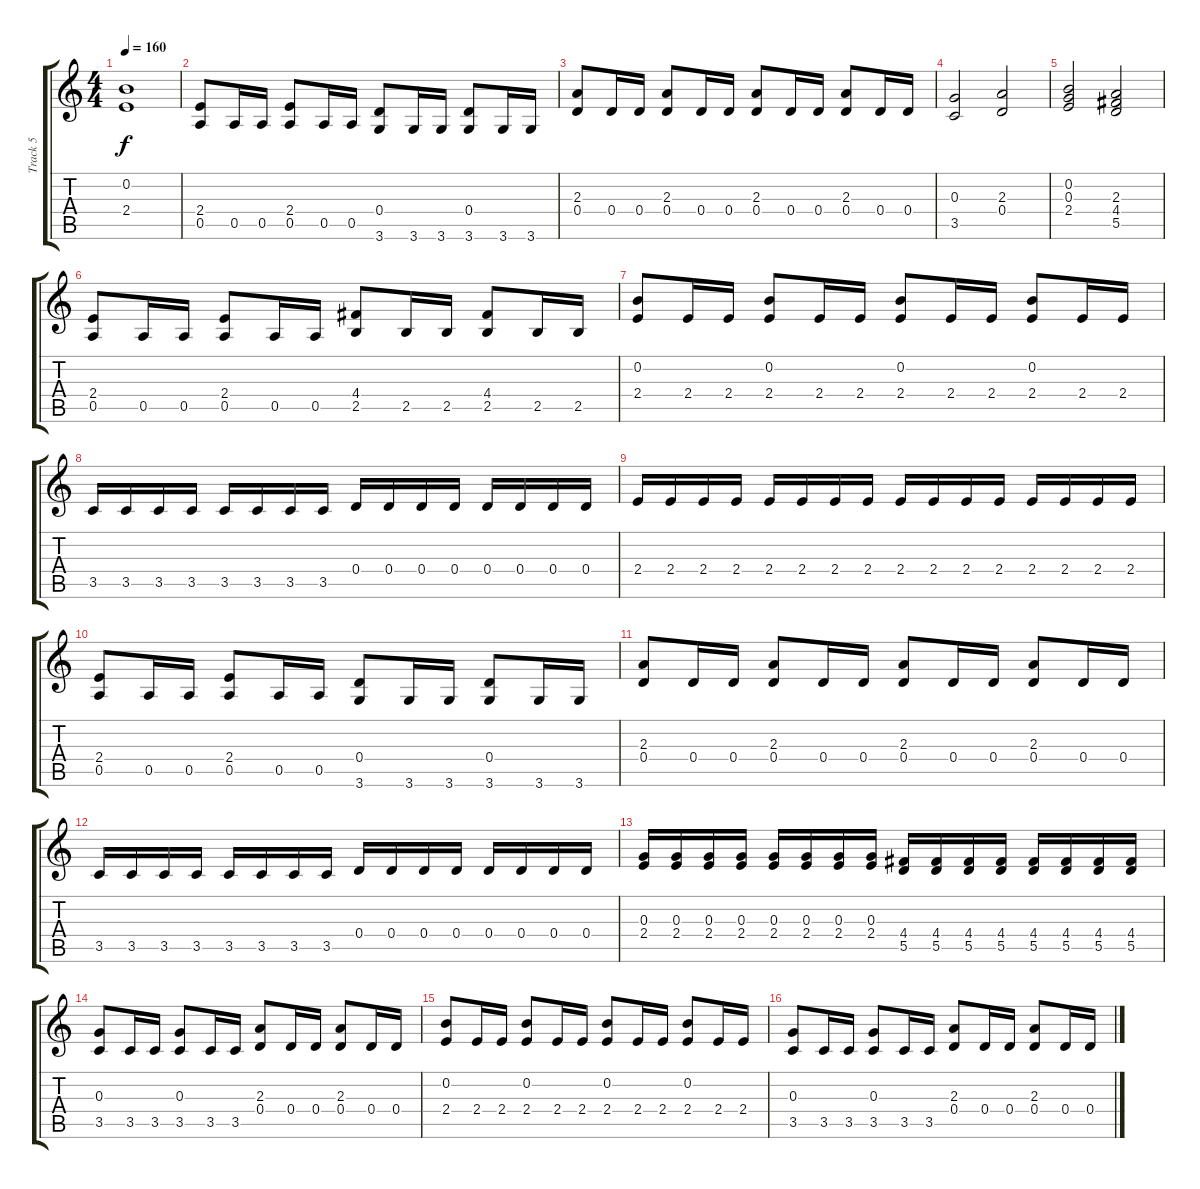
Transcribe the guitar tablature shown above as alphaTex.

\track ("Track 5" "Track 5") {instrument distortionguitar}
\staff {score tabs}
\tuning (E4 B3 G3 D3 A2 E2) {hide}
\ts (4 4)
\tempo 160
\clef g2
\ks c
(0.2 2.4).1{dy f} |
(2.4 0.5).8 0.5.16 0.5.16 (2.4 0.5).8 0.5.16 0.5.16 (0.4 3.6).8 3.6.16 3.6.16 (0.4 3.6).8 3.6.16 3.6.16 |
(2.3 0.4).8 0.4.16 0.4.16 (2.3 0.4).8 0.4.16 0.4.16 (2.3 0.4).8 0.4.16 0.4.16 (2.3 0.4).8 0.4.16 0.4.16 |
(0.3 3.5).2 (2.3 0.4).2 |
(0.2 0.3 2.4).2 (2.3 4.4 5.5).2 |
(2.4 0.5).8 0.5.16 0.5.16 (2.4 0.5).8 0.5.16 0.5.16 (4.4 2.5).8 2.5.16 2.5.16 (4.4 2.5).8 2.5.16 2.5.16 |
(0.2 2.4).8 2.4.16 2.4.16 (0.2 2.4).8 2.4.16 2.4.16 (0.2 2.4).8 2.4.16 2.4.16 (0.2 2.4).8 2.4.16 2.4.16 |
3.5.16 3.5.16 3.5.16 3.5.16 3.5.16 3.5.16 3.5.16 3.5.16 0.4.16 0.4.16 0.4.16 0.4.16 0.4.16 0.4.16 0.4.16 0.4.16 |
2.4.16 2.4.16 2.4.16 2.4.16 2.4.16 2.4.16 2.4.16 2.4.16 2.4.16 2.4.16 2.4.16 2.4.16 2.4.16 2.4.16 2.4.16 2.4.16 |
(2.4 0.5).8 0.5.16 0.5.16 (2.4 0.5).8 0.5.16 0.5.16 (0.4 3.6).8 3.6.16 3.6.16 (0.4 3.6).8 3.6.16 3.6.16 |
(2.3 0.4).8 0.4.16 0.4.16 (2.3 0.4).8 0.4.16 0.4.16 (2.3 0.4).8 0.4.16 0.4.16 (2.3 0.4).8 0.4.16 0.4.16 |
3.5.16 3.5.16 3.5.16 3.5.16 3.5.16 3.5.16 3.5.16 3.5.16 0.4.16 0.4.16 0.4.16 0.4.16 0.4.16 0.4.16 0.4.16 0.4.16 |
(0.3 2.4).16 (0.3 2.4).16 (0.3 2.4).16 (0.3 2.4).16 (0.3 2.4).16 (0.3 2.4).16 (0.3 2.4).16 (0.3 2.4).16 (4.4 5.5).16 (4.4 5.5).16 (4.4 5.5).16 (4.4 5.5).16 (4.4 5.5).16 (4.4 5.5).16 (4.4 5.5).16 (4.4 5.5).16 |
(0.3 3.5).8 3.5.16 3.5.16 (0.3 3.5).8 3.5.16 3.5.16 (2.3 0.4).8 0.4.16 0.4.16 (2.3 0.4).8 0.4.16 0.4.16 |
(0.2 2.4).8 2.4.16 2.4.16 (0.2 2.4).8 2.4.16 2.4.16 (0.2 2.4).8 2.4.16 2.4.16 (0.2 2.4).8 2.4.16 2.4.16 |
(0.3 3.5).8 3.5.16 3.5.16 (0.3 3.5).8 3.5.16 3.5.16 (2.3 0.4).8 0.4.16 0.4.16 (2.3 0.4).8 0.4.16 0.4.16
